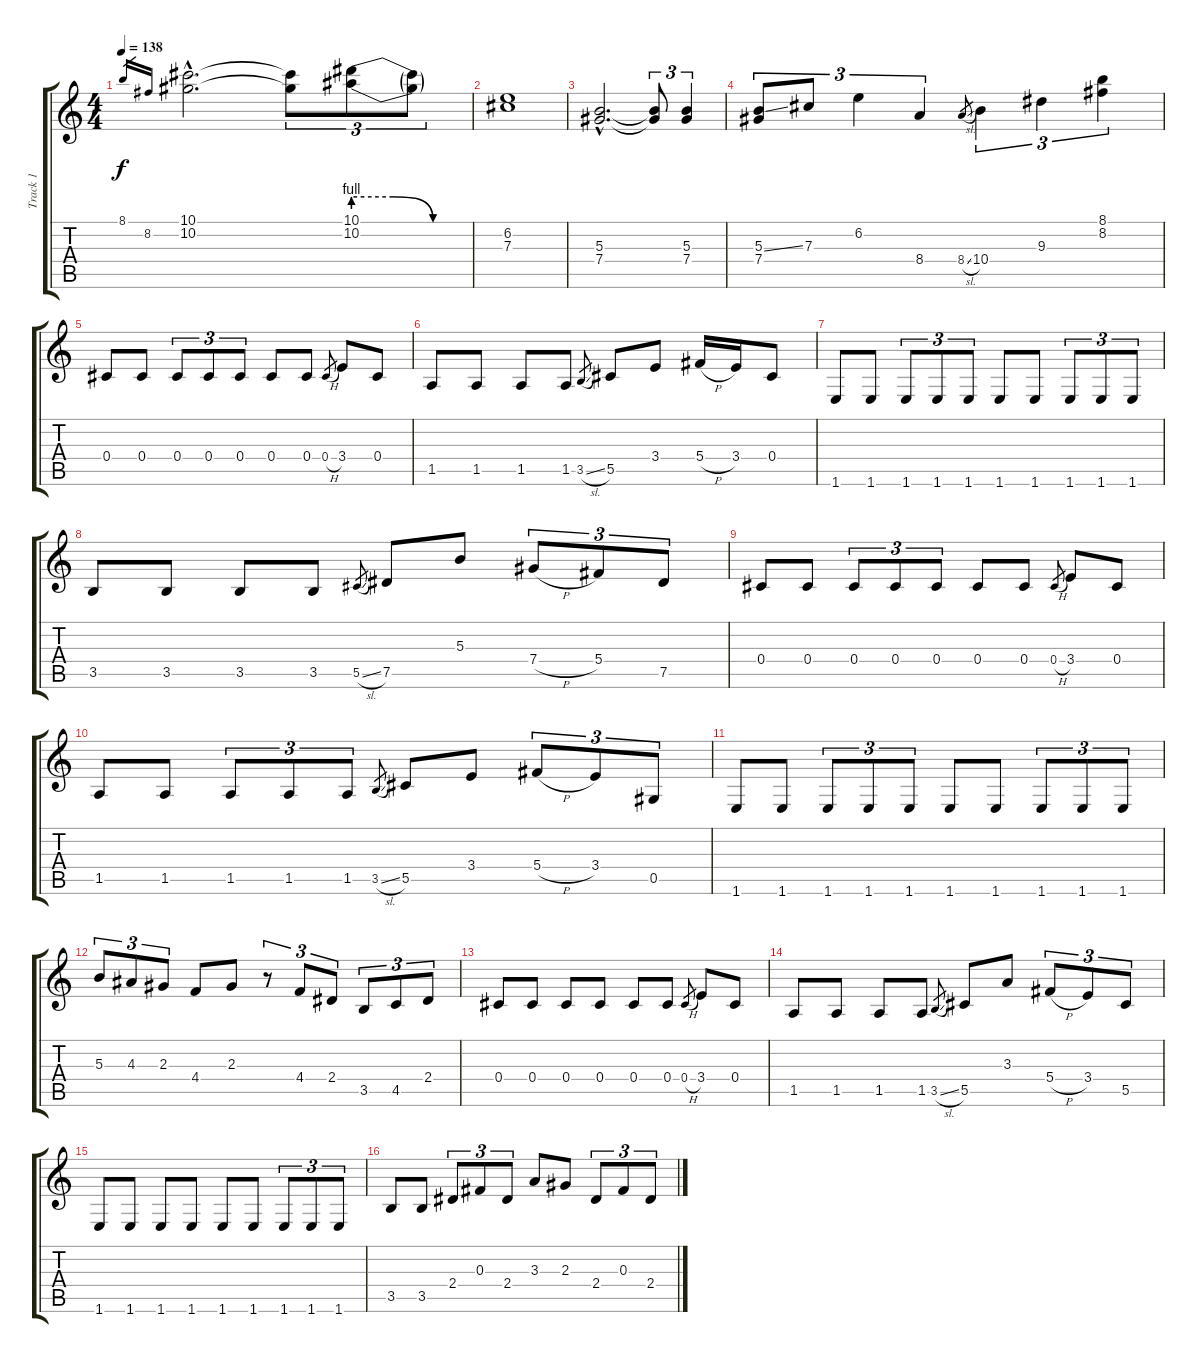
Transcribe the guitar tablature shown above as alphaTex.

\track ("Track 1" "Track 1") {instrument acousticguitarsteel}
\staff {score tabs}
\tuning (Eb4 Bb3 Gb3 Db3 Ab2 Eb2) {hide}
\ts (4 4)
\tempo 138
\clef g2
\ks c
8.1.16{gr dy f} 8.2.16{gr} (10.1{hac} 10.2{hac}).2{d} (10.1{t} 10.2{t}).8{tu (3 2)} (10.1{be (custom 0 4 20 4 40 0 60 0)} 10.2{be (custom 0 4 20 4 40 0 60 0)}).8{tu (3 2)} (10.1{t} 10.2{t}).8{tu (3 2)} |
(6.2 7.3).1 |
(5.3{hac} 7.4{hac}).2{d} (5.3{t} 7.4{t}).8{tu (3 2)} (5.3 7.4).4{tu (3 2)} |
(5.3{ss} 7.4).8{tu (3 2)} 7.3.8{tu (3 2)} 6.2.4{tu (3 2)} 8.4.4{tu (3 2)} 8.4{sl}.8{gr} 10.4.4{tu (3 2)} 9.3.4{tu (3 2)} (8.1 8.2).4{tu (3 2)} |
0.4.8 0.4.8 0.4.8{tu (3 2)} 0.4.8{tu (3 2)} 0.4.8{tu (3 2)} 0.4.8 0.4.8 0.4{h}.8{gr} 3.4.8 0.4.8 |
1.5.8 1.5.8 1.5.8 1.5.8 3.5{sl}.8{gr} 5.5.8 3.4.8 5.4{h}.16 3.4.16 0.4.8 |
1.6.8 1.6.8 1.6.8{tu (3 2)} 1.6.8{tu (3 2)} 1.6.8{tu (3 2)} 1.6.8 1.6.8 1.6.8{tu (3 2)} 1.6.8{tu (3 2)} 1.6.8{tu (3 2)} |
3.5.8 3.5.8 3.5.8 3.5.8 5.5{sl}.8{gr} 7.5.8 5.3.8 7.4{h}.8{tu (3 2)} 5.4.8{tu (3 2)} 7.5.8{tu (3 2)} |
0.4.8 0.4.8 0.4.8{tu (3 2)} 0.4.8{tu (3 2)} 0.4.8{tu (3 2)} 0.4.8 0.4.8 0.4{h}.8{gr} 3.4.8 0.4.8 |
1.5.8 1.5.8 1.5.8{tu (3 2)} 1.5.8{tu (3 2)} 1.5.8{tu (3 2)} 3.5{sl}.8{gr} 5.5.8 3.4.8 5.4{h}.8{tu (3 2)} 3.4.8{tu (3 2)} 0.5.8{tu (3 2)} |
1.6.8 1.6.8 1.6.8{tu (3 2)} 1.6.8{tu (3 2)} 1.6.8{tu (3 2)} 1.6.8 1.6.8 1.6.8{tu (3 2)} 1.6.8{tu (3 2)} 1.6.8{tu (3 2)} |
5.3.8{tu (3 2)} 4.3.8{tu (3 2)} 2.3.8{tu (3 2)} 4.4.8 2.3.8 r.8{tu (3 2)} 4.4.8{tu (3 2)} 2.4.8{tu (3 2)} 3.5.8{tu (3 2)} 4.5.8{tu (3 2)} 2.4.8{tu (3 2)} |
0.4.8 0.4.8 0.4.8 0.4.8 0.4.8 0.4.8 0.4{h}.8{gr} 3.4.8 0.4.8 |
1.5.8 1.5.8 1.5.8 1.5.8 3.5{sl}.8{gr} 5.5.8 3.3.8 5.4{h}.8{tu (3 2)} 3.4.8{tu (3 2)} 5.5.8{tu (3 2)} |
1.6.8 1.6.8 1.6.8 1.6.8 1.6.8 1.6.8 1.6.8{tu (3 2)} 1.6.8{tu (3 2)} 1.6.8{tu (3 2)} |
3.5.8 3.5.8 2.4.8{tu (3 2)} 0.3.8{tu (3 2)} 2.4.8{tu (3 2)} 3.3.8 2.3.8 2.4.8{tu (3 2)} 0.3.8{tu (3 2)} 2.4.8{tu (3 2)}
